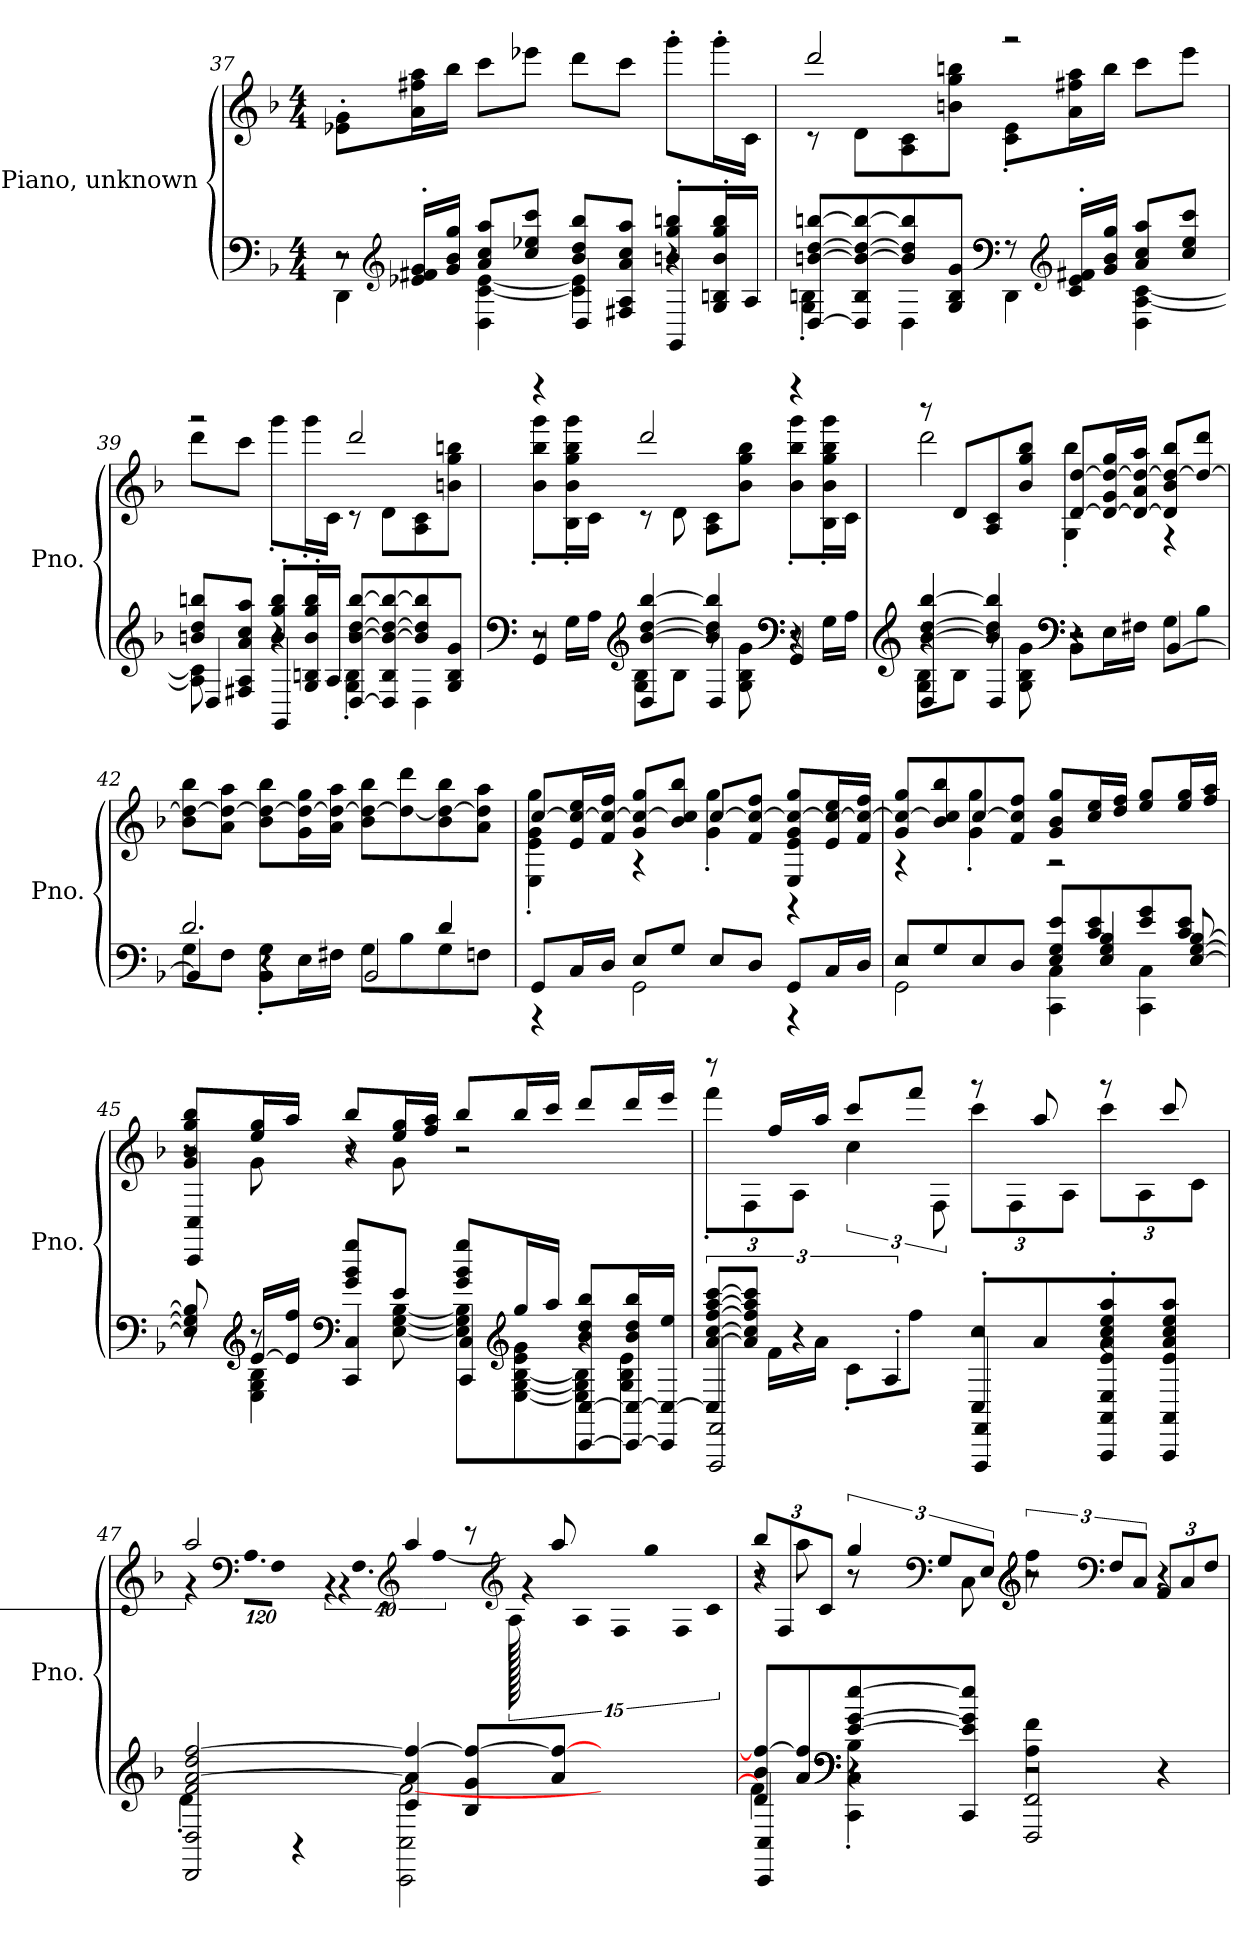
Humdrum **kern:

**kern	**kern
*part1	*part1
*staff2	*staff1
*I"Piano, unknown	*
*I'Pno.	*
!!LO:LB:g=z
*clefF4	*clefG2
*k[b-]	*k[b-]
*M4/4	*M4/4
=37	=37
*^	*
*	*^	*
8r	4DD\	2r	8e-X\' 8g\'L
*clefG2	*	*	*
16e-X/' 16f#X/' 16g/'LL	.	.	16a\ 16ff#X\ 16aa\L
16g/ 16b-/ 16gg/JJ	.	.	16bb-\JJ
8a/ 8cc/ 8aa/L	4D\ [4c\ [4e-\	.	8ccc\L
8cc/ 8ee-X/ 8ccc/J	.	.	8eee-X\J
8b-/ 8dd/ 8bb-/L	4c\] 4e-\]	4D/	8ddd\L
8F#X/ 8A/ 8a/ 8cc/ 8aa/J	.	.	8ccc\J
8bn/' 8gg/' 8bbn/'L	4r	4GG/	8ggg'\L
16G/' 16Bn/' 16b/' 16gg/' 16bb/'L	.	.	16ggg'\L
16A/JJ	.	.	16c\JJ
*	*v	*v	*
=38	=38	=38
*	*	*^
[8D/ [8bn/ [8dd/ [8bbn/L	4G\' 4Bn\'	2ddd/	8r
8D/] 8B/ 8b/_ 8dd/_ 8bb/_	.	.	8d\L
8b/] 8dd/] 8bb/]	4D\	.	8A\ 8c\
8G/ 8B/ 8g/J	.	.	8bn\ 8gg\ 8bbn\J
*clefF4	*	*	*
8r	4DD\	2r	8c\' 8e\'L
*clefG2	*	*	*
16c/' 16e/' 16f#X/'LL	.	.	16a\ 16ff#X\ 16aa\L
16g/ 16b/ 16gg/JJ	.	.	16bb\JJ
8a/ 8cc/ 8aa/L	4D\ [4A\ [4c\	.	8ccc\L
8cc/ 8ee/ 8ccc/J	.	.	8eee\J
!!LO:LB:g=z	!!
=39	=39	=39	=39
*	*^	*	*
8bn/ 8dd/ 8bbn/L	8A\] 8c\]	4D/	2r	8ddd\L
8F#X/ 8A/ 8a/ 8cc/ 8aa/J	8r	.	.	8ccc\J
8b/' 8gg/' 8bb/'L	4r	4GG/	.	8ggg'\L
16G/' 16Bn/' 16b/' 16gg/' 16bb/'L	.	.	.	16ggg'\L
16A/JJ	.	.	.	16c\JJ
[8D/ [8b/ [8dd/ [8bb/L	4G\' 4B\'	2r	2ddd/	8r
8D/] 8B/ 8b/_ 8dd/_ 8bb/_	.	.	.	8d\L
8b/] 8dd/] 8bb/]	4D\	.	.	8A\ 8c\
8G/ 8B/ 8g/J	.	.	.	8bn\ 8gg\ 8bbn\J
=40	=40	=40	=40	=40
*clefF4	*	*	*	*
4GG/	8r	2r	4r	8b-\' 8bb-\' 8ggg\'L
.	16G\LL	.	.	16B-\' 16b-\' 16gg\' 16bb-\' 16ggg\'L
.	16A\JJ	.	.	16c\JJ
*clefG2	*	*	*	*
4D/ [4b-/ [4dd/ [4bb-/	8G\ 8B-\L	.	2ddd/	8r
.	8B-\J	.	.	8d\
4b-/] 4dd/] 4bb-/]	8r	4D/	.	8A\ 8c\L
.	8G\ 8B-\ 8g\	.	.	8b-\ 8gg\ 8bb-\J
*clefF4	*	*	*	*
4r	8r	4GG/	4r	8b-\' 8bb-\' 8ggg\'L
.	16G\LL	.	.	16B-\' 16b-\' 16gg\' 16bb-\' 16ggg\'L
.	16A\JJ	.	.	16c\JJ
!!LO:LB:g=z	!!
=41	=41	=41	=41	=41
*clefG2	*	*	*	*
4D/ [4b-/ [4dd/ [4bb-/	8G\ 8B-\L	4r	8r	2ddd\
.	8B-\J	.	8d/L	.
4b-/] 4dd/] 4bb-/]	8r	4D/	8A/ 8c/	.
.	8G\ 8B-\ 8g\	.	8b-/ 8gg/ 8bb-/J	.
*clefF4	*	*	*	*
2r	8BB-\L	4r	[8d/ [8dd/L	4G\' 4bb-\'
.	16E\L	.	16d/_ 16g/ 16dd/_ 16gg/L	.
.	16F#X\JJ	.	16d/_ 16a/ 16dd/_ 16aa/JJ	.
.	8G\L	[4BB-/	8d/] 8b-/ 8dd/_ 8bb-/L	4r
.	8B-\J	.	8dd/_ 8ddd/J	.
*	*	*	*v	*v
=42	=42	=42	=42
2.d/	8G\L	4BB-/]	8b-\ 8dd\_ 8bb-\L
.	8F\J	.	8a\ 8dd\_ 8aa\J
.	8BB-\' 8G\'L	4r	8b-\ 8dd\_ 8bb-\L
.	16E\L	.	16g\ 16dd\_ 16gg\L
.	16F#X\JJ	.	16a\ 16dd\_ 16aa\JJ
.	8G\L	2BB-/	8b-\ 8dd\_ 8bb-\L
.	8B-\	.	8dd\_ 8ddd\
4d/	8G\	.	8b-\ 8dd\_ 8bb-\
.	8Fn\J	.	8a\ 8dd\] 8aa\J
*	*v	*v	*
!!LO:LB:g=z
=43	=43	=43
*	*	*^
8GG/L	4r	[8cc/L	4E\' 4e\' 4g\' 4gg\'
16C/L	.	16e/ 16cc/_ 16ee/L	.
16D/JJ	.	16f/ 16cc/_ 16ff/JJ	.
8E/L	2GG\	8g/ 8cc/_ 8gg/L	4r
8G/J	.	8b-/ 8cc/] 8bb-/J	.
8E/L	.	[8cc/L	4g\' 4gg\'
8D/J	.	8f/ 8cc/_ 8ff/J	.
8GG/L	4r	8E/ 8e/ 8g/ 8cc/_ 8gg/L	4r
16C/L	.	16e/ 16cc/_ 16ee/L	.
16D/JJ	.	16f/ 16cc/_ 16ff/JJ	.
=44	=44	=44	=44
*	*^	*	*
8E/L	2GG\	2r	8g/ 8cc/_ 8gg/L	4r
8G/	.	.	8b-/ 8cc/] 8bb-/	.
8E/	.	.	[8cc/	4g\' 4gg\'
8D/J	.	.	8f/ 8cc/] 8ff/J	.
8E/ 8G/ 8e/L	4CC\ 4C\	8r	8g/ 8b-/ 8gg/L	2r
8c/ 8e/	.	4E/ 4G/ 4B-/	16cc/ 16ee/L	.
.	.	.	16dd/ 16ff/JJ	.
8e/ 8g/	4CC\ 4C\	.	8ee/ 8gg/L	.
8c/ 8e/J	.	[8E/ [8G/ [8B-/	16ee/ 16gg/L	.
.	.	.	16ff/ 16aa/JJ	.
!!LO:PB:g=z
=45	=45	=45	=45	=45
*	*	*	*	*^
8r	8r	8E/] 8G/] 8B-/]	8g/ 8b-/ 8gg/ 8bb-/L	8r	4CC/ 4C/
*clefG2	*	*	*	*	*
[16e/LL	4E\ 4G\ 4B-\	8r	16ee/ 16gg/L	8g\	.
16e/] 16ff/JJ	.	.	16aa/JJ	.	.
*clefF4	*	*	*	*	*
8g/ 8b-/ 8gg/L	.	4CC/ 4C/	8bb-/L	8r	4r
8e/J	[8E\ [8G\ [8B-\	.	16ee/ 16gg/L	8g\	.
.	.	.	16ff/ 16aa/JJ	.	.
8g/ 8b-/ 8gg/L	8E\] 8G\] 8B-\]L	4CC/ 4C/	8bb-/L	2r	2r
*clefG2	*	*	*	*	*
16gg/L	[8E\ [8G\ [8B-\ 8e\ 8g\	.	16bb-/L	.	.
16aa/JJ	.	.	16ccc/JJ	.	.
[8CC/ [8C/ 8b-/ 8dd/ 8bb-/L	8E\] 8G\] 8B-\]	4r	8ddd/L	.	.
16CC/_ 16C/_ 16b-/ 16dd/ 16bb-/L	8G\ 8B-\ 8e\J	.	16ddd/L	.	.
16CC/] 16C/_ 16ee/JJ	.	.	16eee/JJ	.	.
*	*	*	*	*v	*v
=46	=46	=46	=46	=46
*	*	*	*	*Xbrackettup
12C/] [12a/ [12cc/ [12ff/ [12aa/ [12ccc/L	8r	2FFF/ 2FF/	8r	12fff'\L
12a/] 12cc/] 12ff/] 12aa/] 12ccc/]J	.	.	.	12F\
.	16f\LL	.	16ff/LL	.
6r	.	.	.	12A\J
.	16a\JJ	.	16aa/JJ	.
*	*	*	*	*brackettup
.	8c'\L	.	8ccc/L	6cc\
6A'/	.	.	.	.
.	8ff\J	.	8fff/J	.
.	.	.	.	12F\
*	*	*	*	*Xbrackettup
8C/' 8cc/'L	2r	4FFF/ 4FF/	8r	12ccc\L
.	.	.	.	12F\
8a/	.	.	8aa/	.
.	.	.	.	12A\J
8AAA/' 8AA/' 8E/' 8e/' 8a/' 8cc/' 8ee/' 8aa/'	.	4r	8r	12ccc\L
.	.	.	.	12A\
8AAA/ 8AA/ 8e/ 8a/ 8cc/ 8ee/ 8aa/J	.	.	8ccc/	.
.	.	.	.	12c\J
*	*v	*v	*	*
!!LO:LB:g=z	!!
=47	=47	=47	=47
*	*	*	*brackettup
!	!	!	!LO:N:vis=16
2DD/ 2D/ 2f/ [2a/ 2dd/ [2ff/	4d'\	2aa/	1920%137r
*	*	*clefF4	*
!	!	!	!LO:N:vis=16.
.	.	.	960%103A\LL
!	!	!	!LO:N:vis=16
.	.	.	1920%137F\JJ
!	!	!	!LO:N:vis=32
.	4r	.	640%23r
!	!	!	!LO:N:vis=32
.	.	.	640%23r
!	!	!	!LO:N:vis=16.
.	.	.	960%103F\LL
.	.	.	[240%17A\J
*	*	*clefG2	*
4c/ 4a/] 4ff/_	2CC\ 2C\ [2f\	4aa/	1920A\]
.	.	.	12r
.	.	.	12A\L
.	.	.	12F\J
8B-/ 8g/ 8ff/_L	.	8r	.
*	*	*	*Xbrackettup
.	.	.	12gg\L
.	.	.	12F\
8a/ 8ff/_J	.	8aa/	.
.	.	.	12c\J
1920ryy	1920ryy	1920ryy	.
=48	=48	=48	=48
*	*^	*	*^
8d/ 8b-/ 8ff/_L	4f\]	4CC/ 4C/	4r	8r	12bb-/L
.	.	.	.	.	12F/
8a/ 8ff/]	.	.	.	8aa\	.
.	.	.	.	.	12c/J
*clefF4	*	*	*	*	*
*	*	*	*	*	*brackettup
[8e/ [8g/ [8ee/	4CC\' 4C\' 4B-\'	4r	4gg/	8r	12r
*	*	*	*clefF4	*	*
.	.	.	.	.	12G/L
8CC/ 8e/] 8g/] 8ee/]J	.	.	.	8C\	.
.	.	.	.	.	12E/J
*	*	*	*clefG2	*	*
2FFF/ 2FF/	4A\' 4f\'	2r	2r	4ff\	12r
*	*	*	*clefF4	*	*
.	.	.	.	.	12F/L
.	.	.	.	.	12C/J
*	*	*	*	*	*Xbrackettup
.	4r	.	.	4r	12AA/L
.	.	.	.	.	12C/
.	.	.	.	.	12F/J
*v	*v	*v	*	*	*
*	*v	*v	*v
=	=
*-	*-
